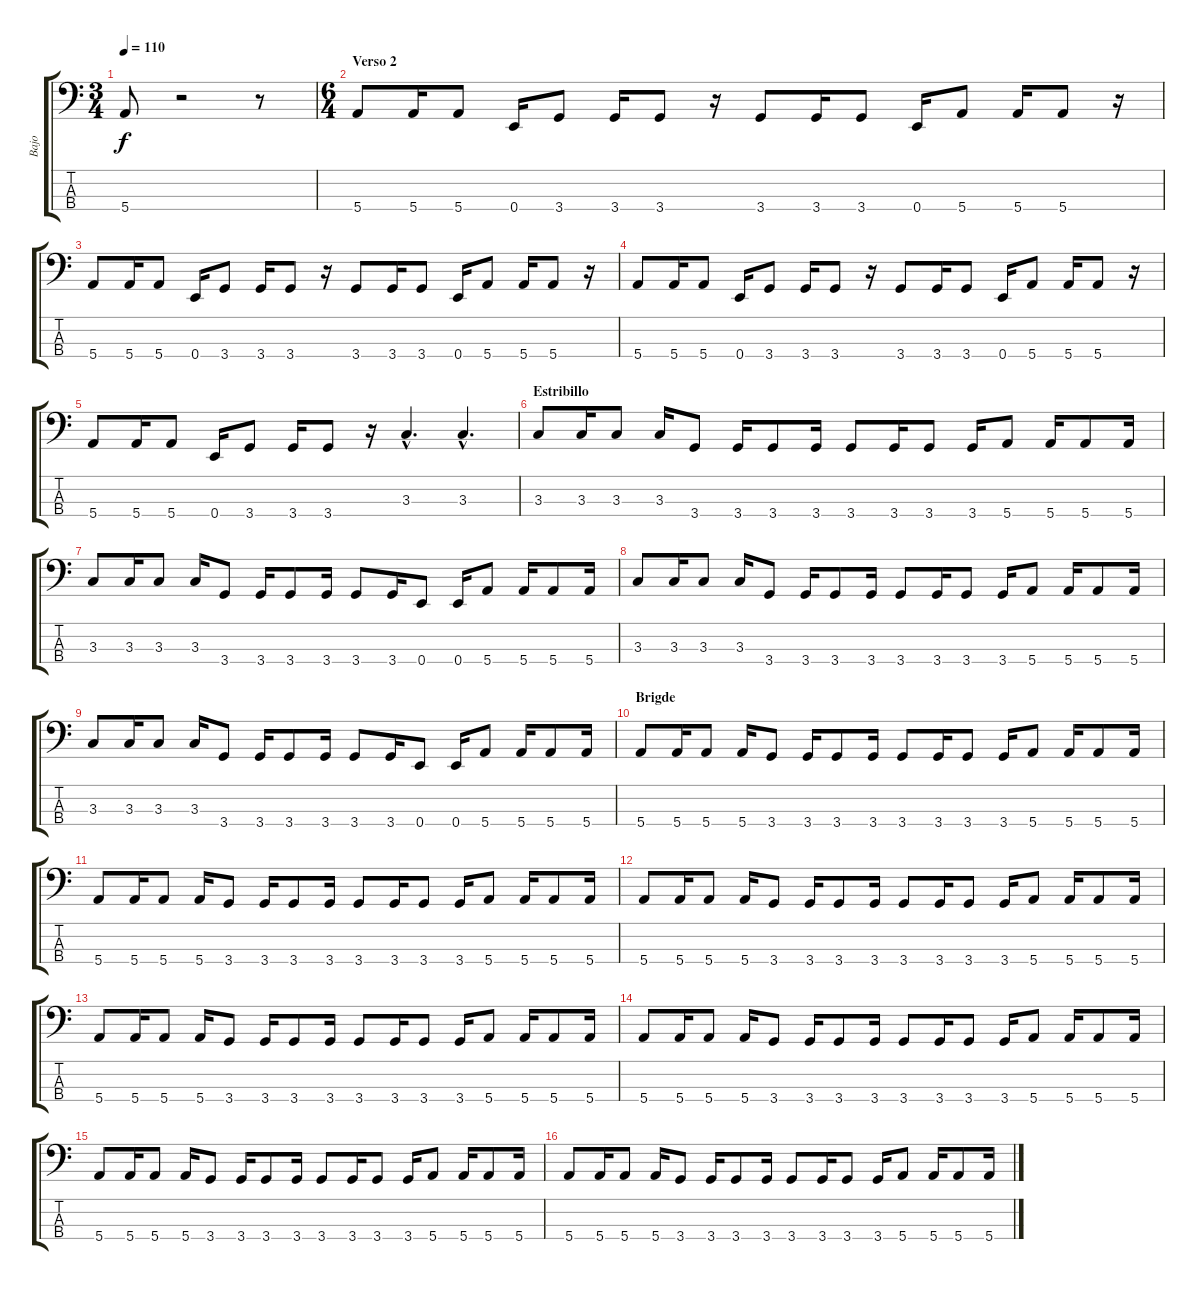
\track ("Bajo" "Bajo") {instrument electricbassfinger}
\staff {score tabs}
\tuning (G2 D2 A1 E1) {hide}
\ts (3 4)
\tempo 110
\clef f4
\ks c
5.4.8{dy f} r.2 r.8 |
\ts (6 4)
\section ("" "Verso 2 ")
5.4.8 5.4.16 5.4.8 0.4.16 3.4.8 3.4.16 3.4.8 r.16 3.4.8 3.4.16 3.4.8 0.4.16 5.4.8 5.4.16 5.4.8 r.16 |
5.4.8 5.4.16 5.4.8 0.4.16 3.4.8 3.4.16 3.4.8 r.16 3.4.8 3.4.16 3.4.8 0.4.16 5.4.8 5.4.16 5.4.8 r.16 |
5.4.8 5.4.16 5.4.8 0.4.16 3.4.8 3.4.16 3.4.8 r.16 3.4.8 3.4.16 3.4.8 0.4.16 5.4.8 5.4.16 5.4.8 r.16 |
5.4.8 5.4.16 5.4.8 0.4.16 3.4.8 3.4.16 3.4.8 r.16 3.3{hac}.4{d} 3.3{hac}.4{d} |
\section ("" "Estribillo")
3.3.8 3.3.16 3.3.8 3.3.16 3.4.8 3.4.16 3.4.8 3.4.16 3.4.8 3.4.16 3.4.8 3.4.16 5.4.8 5.4.16 5.4.8 5.4.16 |
3.3.8 3.3.16 3.3.8 3.3.16 3.4.8 3.4.16 3.4.8 3.4.16 3.4.8 3.4.16 0.4.8 0.4.16 5.4.8 5.4.16 5.4.8 5.4.16 |
3.3.8 3.3.16 3.3.8 3.3.16 3.4.8 3.4.16 3.4.8 3.4.16 3.4.8 3.4.16 3.4.8 3.4.16 5.4.8 5.4.16 5.4.8 5.4.16 |
3.3.8 3.3.16 3.3.8 3.3.16 3.4.8 3.4.16 3.4.8 3.4.16 3.4.8 3.4.16 0.4.8 0.4.16 5.4.8 5.4.16 5.4.8 5.4.16 |
\section ("" "Brigde")
5.4.8 5.4.16 5.4.8 5.4.16 3.4.8 3.4.16 3.4.8 3.4.16 3.4.8 3.4.16 3.4.8 3.4.16 5.4.8 5.4.16 5.4.8 5.4.16 |
5.4.8 5.4.16 5.4.8 5.4.16 3.4.8 3.4.16 3.4.8 3.4.16 3.4.8 3.4.16 3.4.8 3.4.16 5.4.8 5.4.16 5.4.8 5.4.16 |
5.4.8 5.4.16 5.4.8 5.4.16 3.4.8 3.4.16 3.4.8 3.4.16 3.4.8 3.4.16 3.4.8 3.4.16 5.4.8 5.4.16 5.4.8 5.4.16 |
5.4.8 5.4.16 5.4.8 5.4.16 3.4.8 3.4.16 3.4.8 3.4.16 3.4.8 3.4.16 3.4.8 3.4.16 5.4.8 5.4.16 5.4.8 5.4.16 |
5.4.8 5.4.16 5.4.8 5.4.16 3.4.8 3.4.16 3.4.8 3.4.16 3.4.8 3.4.16 3.4.8 3.4.16 5.4.8 5.4.16 5.4.8 5.4.16 |
5.4.8 5.4.16 5.4.8 5.4.16 3.4.8 3.4.16 3.4.8 3.4.16 3.4.8 3.4.16 3.4.8 3.4.16 5.4.8 5.4.16 5.4.8 5.4.16 |
5.4.8 5.4.16 5.4.8 5.4.16 3.4.8 3.4.16 3.4.8 3.4.16 3.4.8 3.4.16 3.4.8 3.4.16 5.4.8 5.4.16 5.4.8 5.4.16
